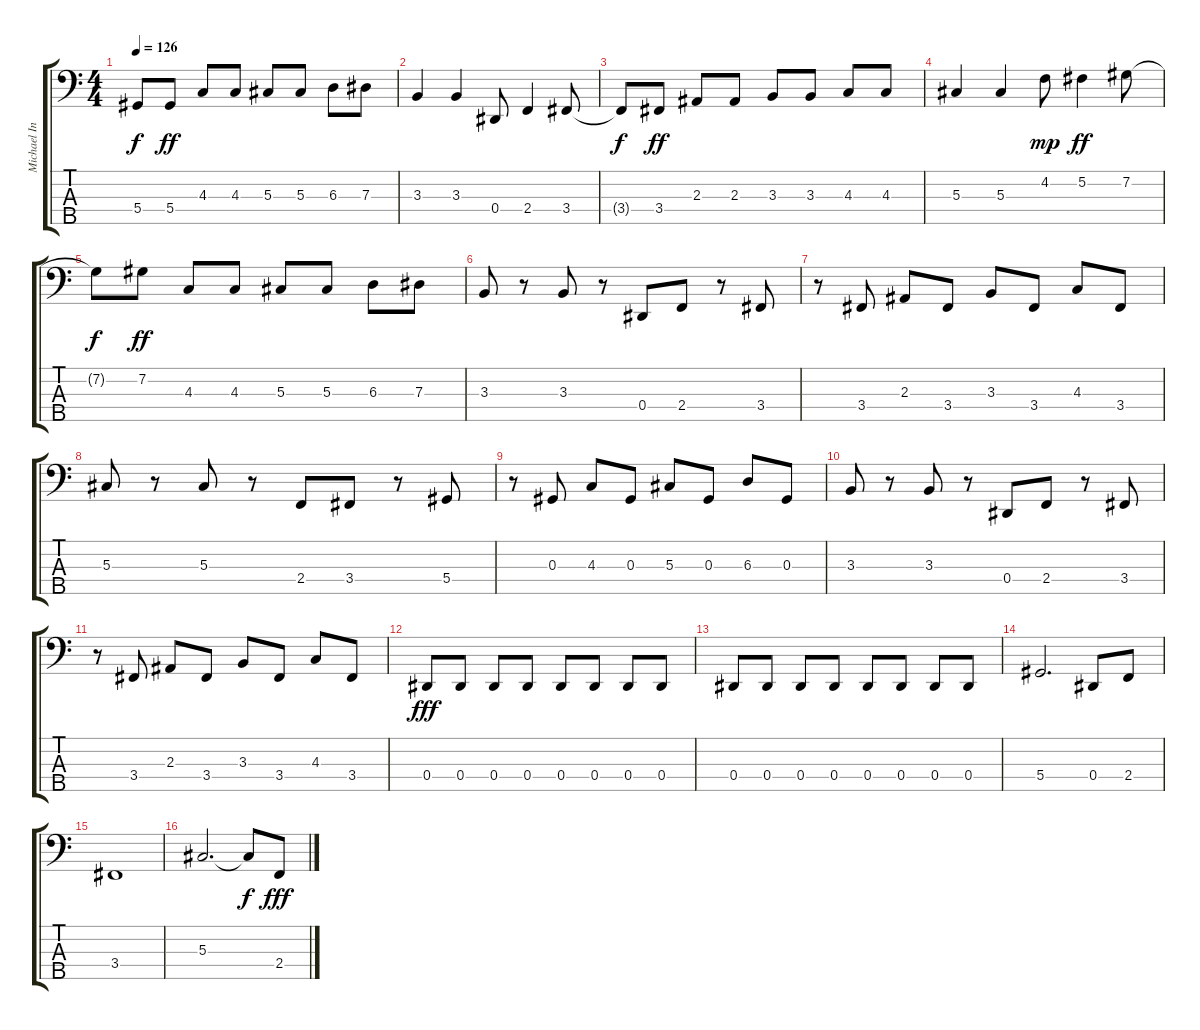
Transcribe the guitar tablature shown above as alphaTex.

\track ("Michael Inez" "Michael In") {instrument electricbassfinger}
\staff {score tabs}
\tuning (Gb2 Db2 Ab1 Eb1 Bb0) {hide}
\ts (4 4)
\tempo 126
\clef f4
\ks c
5.4{t}.8{dy f} 5.4.8{dy ff} 4.3.8 4.3.8 5.3.8 5.3.8 6.3.8 7.3.8 |
3.3.4 3.3.4 0.4.8 2.4.4 3.4.8 |
3.4{t}.8{dy f} 3.4.8{dy ff} 2.3.8 2.3.8 3.3.8 3.3.8 4.3.8 4.3.8 |
5.3.4 5.3.4 4.2.8{dy mp} 5.2.4{dy ff} 7.2.8 |
7.2{t}.8{dy f} 7.2.8{dy ff} 4.3.8 4.3.8 5.3.8 5.3.8 6.3.8 7.3.8 |
3.3.8 r.8 3.3.8 r.8 0.4.8 2.4.8 r.8 3.4.8 |
r.8 3.4.8 2.3.8 3.4.8 3.3.8 3.4.8 4.3.8 3.4.8 |
5.3.8 r.8 5.3.8 r.8 2.4.8 3.4.8 r.8 5.4.8 |
r.8 0.3.8 4.3.8 0.3.8 5.3.8 0.3.8 6.3.8 0.3.8 |
3.3.8 r.8 3.3.8 r.8 0.4.8 2.4.8 r.8 3.4.8 |
r.8 3.4.8 2.3.8 3.4.8 3.3.8 3.4.8 4.3.8 3.4.8 |
0.4.8{dy fff} 0.4.8 0.4.8 0.4.8 0.4.8 0.4.8 0.4.8 0.4.8 |
0.4.8 0.4.8 0.4.8 0.4.8 0.4.8 0.4.8 0.4.8 0.4.8 |
5.4.2{d} 0.4.8 2.4.8 |
3.4.1 |
5.3.2{d} 5.3{t}.8{dy f} 2.4.8{dy fff}
